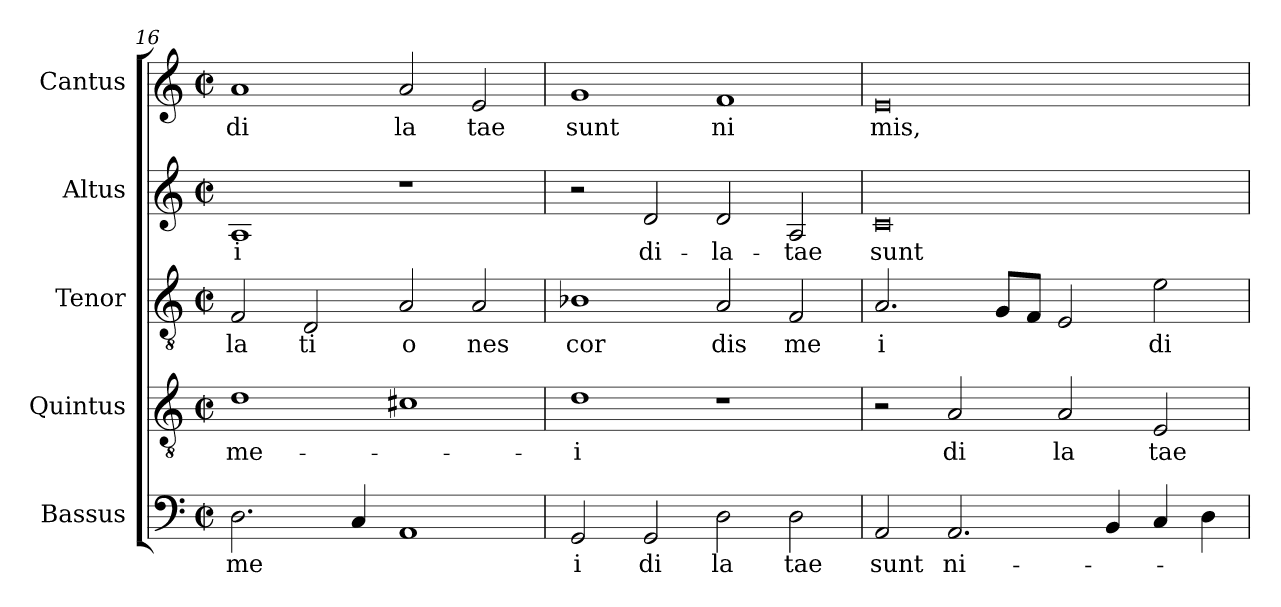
**kern	**text	**kern	**text	**kern	**text	**kern	**text	**kern	**text
*part5	*part5	*part4	*part4	*part3	*part3	*part2	*part2	*part1	*part1
*staff5	*staff5	*staff4	*staff4	*staff3	*staff3	*staff2	*staff2	*staff1	*staff1
*I"Bassus	*	*I"Quintus	*	*I"Tenor	*	*I"Altus	*	*I"Cantus	*
*clefF4	*	*clefGv2	*	*clefGv2	*	*clefG2	*	*clefG2	*
*M2/2	*	*M2/2	*	*M2/2	*	*M2/2	*	*M2/2	*
*met(c|)	*	*met(c|)	*	*met(c|)	*	*met(c|)	*	*met(c|)	*
=16	=16	=16	=16	=16	=16	=16	=16	=16	=16
!	!LO:LY:b	!	!LO:LY:b:cj	!	!LO:LY:b:cj	!	!LO:LY:b:cj	!	!LO:LY:b:cj
2.D\	me	1d	me-	2F/	la	1A	-i	1a	di
!	!	!	!	!	!LO:LY:b:cj	!	!	!	!
.	.	.	.	2D/	ti	.	.	.	.
4C/	.	.	.	.	.	.	.	.	.
!	!	!	!	!	!LO:LY:b:cj	!	!	!	!LO:LY:b:cj
1AA	.	1c#X	.	2A/	o	1r	.	2a/	la
!	!	!	!	!	!LO:LY:b:cj	!	!	!	!LO:LY:b:cj
.	.	.	.	2A/	nes	.	.	2e/	tae
=17	=17	=17	=17	=17	=17	=17	=17	=17	=17
!	!LO:LY:b:cj	!	!LO:LY:b:cj	!	!LO:LY:b:cj	!	!	!	!LO:LY:b:cj
2GG/	i	1d	-i	1B-X	cor	2r	.	1g	sunt
!	!LO:LY:b:cj	!	!	!	!	!	!LO:LY:b:cj	!	!
2GG/	di	.	.	.	.	2d/	di-	.	.
!	!LO:LY:b:cj	!	!	!	!LO:LY:b:cj	!	!LO:LY:b:cj	!	!LO:LY:b:cj
2D\	la	1r	.	2A/	dis	2d/	-la-	1f	ni
!	!LO:LY:b:cj	!	!	!	!LO:LY:b:cj	!	!LO:LY:b:cj	!	!
2D\	tae	.	.	2F/	me	2A/	-tae	.	.
!!LO:PB:g=z
=18	=18	=18	=18	=18	=18	=18	=18	=18	=18
!	!LO:LY:b:cj	!	!	!	!LO:LY:b:rj	!	!LO:LY:b:cj	!	!LO:LY:b:cj
2AA/	sunt	2r	.	2.A/	i	0c	sunt	0e	mis,
!	!LO:LY:b:cj	!	!LO:LY:b:cj	!	!	!	!	!	!
2.AA/	ni-	2A/	di	.	.	.	.	.	.
.	.	.	.	8G/L	.	.	.	.	.
.	.	.	.	8F/J	.	.	.	.	.
!	!	!	!LO:LY:b:cj	!	!	!	!	!	!
.	.	2A/	la	2E/	.	.	.	.	.
4BB/	.	.	.	.	.	.	.	.	.
!	!	!	!LO:LY:b:cj	!	!LO:LY:b:cj	!	!	!	!
4C/	.	2E/	tae	2e\	di	.	.	.	.
4D\	.	.	.	.	.	.	.	.	.
=	=	=	=	=	=	=	=	=	=
*-	*-	*-	*-	*-	*-	*-	*-	*-	*-
